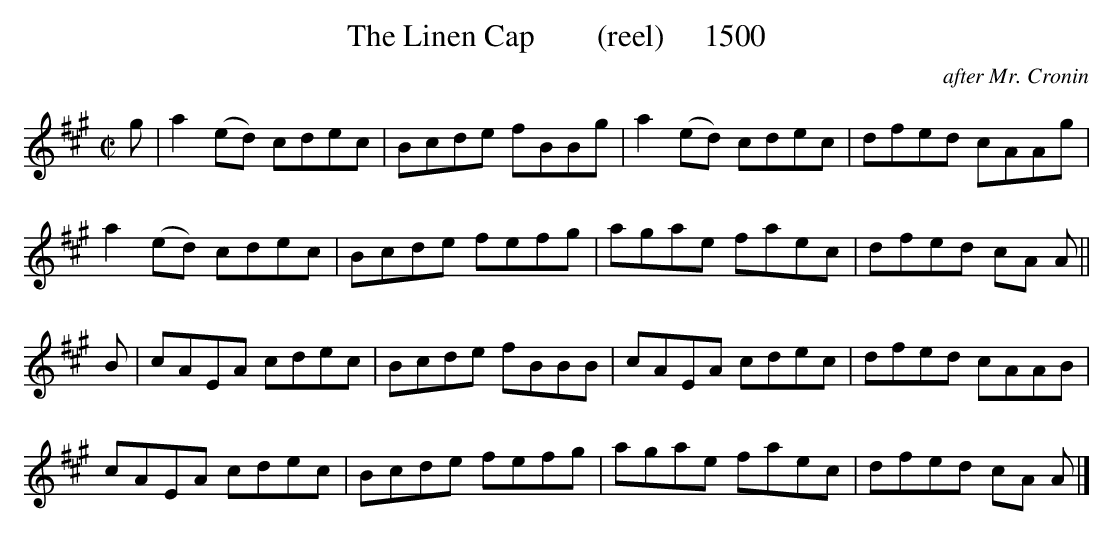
X:1
T:The Linen Cap        (reel)     1500
C:after Mr. Cronin
BRENNAN July 2003 (HTTP://WWW.SOSYOURMOM.COM)
M:C|
L:1/8
K:A
g|a2(ed) cdec|Bcde fBBg|a2(ed) cdec|dfed cAAg|
a2(ed) cdec|Bcde fefg|agae faec|dfed cA A||
B|cAEA cdec|Bcde fBBB|cAEA cdec|dfed cAAB|
cAEA cdec|Bcde fefg|agae faec|dfed cA A |]
